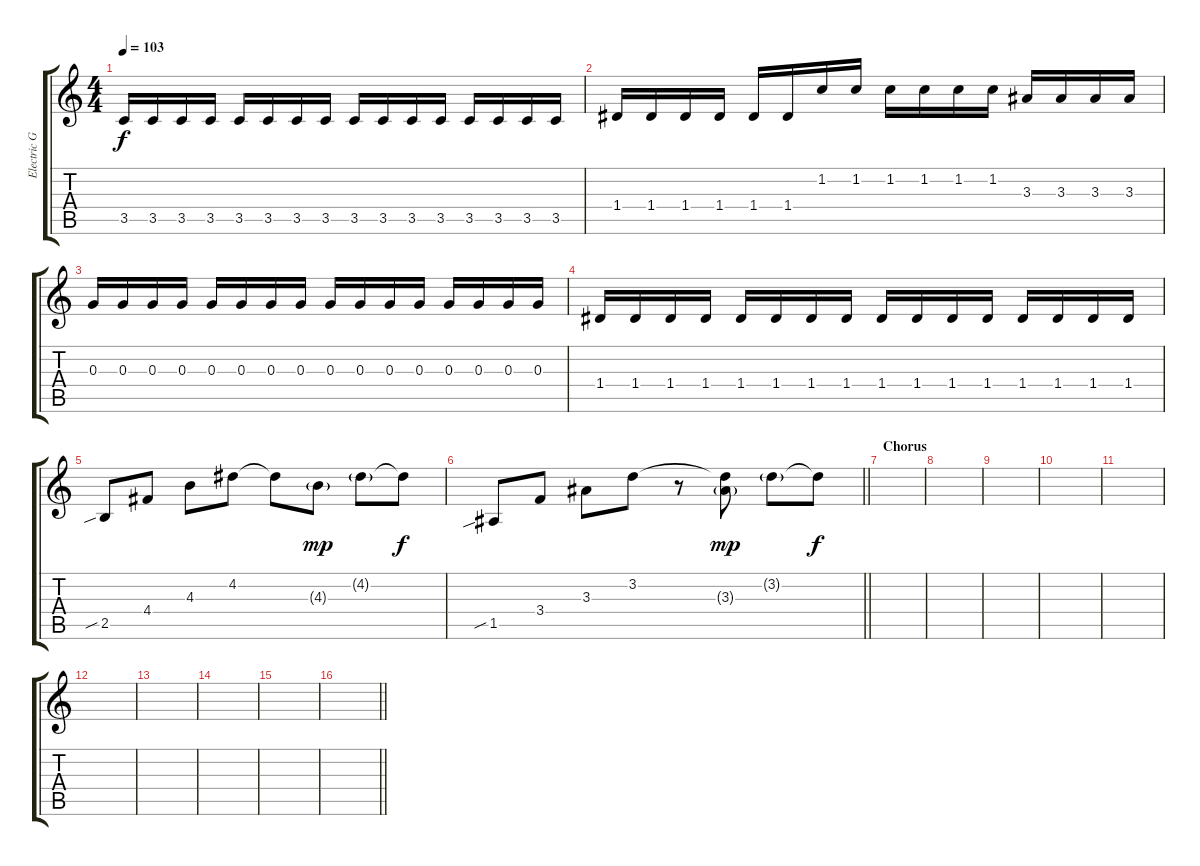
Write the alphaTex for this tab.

\track ("Electric Guitar" "Electric G") {instrument electricguitarmuted}
\staff {score tabs}
\tuning (E4 B3 G3 D3 A2 E2) {hide}
\ts (4 4)
\tempo 103
\clef g2
\ks c
3.5.16{dy f} 3.5.16 3.5.16 3.5.16 3.5.16 3.5.16 3.5.16 3.5.16 3.5.16 3.5.16 3.5.16 3.5.16 3.5.16 3.5.16 3.5.16 3.5.16 |
1.4.16 1.4.16 1.4.16 1.4.16 1.4.16 1.4.16 1.2.16 1.2.16 1.2.16 1.2.16 1.2.16 1.2.16 3.3.16 3.3.16 3.3.16 3.3.16 |
0.3.16 0.3.16 0.3.16 0.3.16 0.3.16 0.3.16 0.3.16 0.3.16 0.3.16 0.3.16 0.3.16 0.3.16 0.3.16 0.3.16 0.3.16 0.3.16 |
1.4.16 1.4.16 1.4.16 1.4.16 1.4.16 1.4.16 1.4.16 1.4.16 1.4.16 1.4.16 1.4.16 1.4.16 1.4.16 1.4.16 1.4.16 1.4.16 |
2.5{sib}.8{volume 8 balance 8} 4.4.8 4.3.8 4.2.8 4.2{t}.8 4.3{g}.8{dy mp} 4.2{g}.8 4.2{t}.8{dy f} |
\barLineRight lightlight
1.5{sib}.8{volume 6 balance 8} 3.4.8 3.3.8 3.2.8 r.8 (3.2{t} 3.3{g}).8{dy mp} 3.2{g}.8 3.2{t}.8{dy f} |
\section ("" "Chorus")
|
|
|
|
|
|
|
|
|
\barLineRight lightlight
